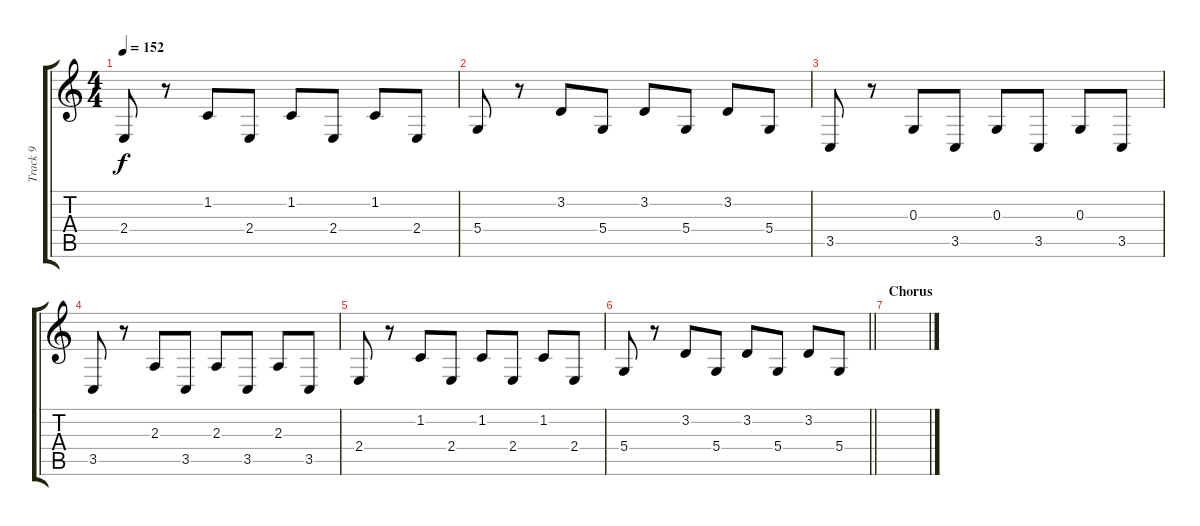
\track ("Track 9" "Track 9") {instrument violin}
\staff {score tabs}
\tuning (E4 B3 G3 D3 A2 E2) {hide}
\ts (4 4)
\tempo 152
\clef g2
\ks c
2.4.8{dy f} r.8 1.2.8 2.4.8 1.2.8 2.4.8 1.2.8 2.4.8 |
5.4.8 r.8 3.2.8 5.4.8 3.2.8 5.4.8 3.2.8 5.4.8 |
3.5.8 r.8 0.3.8 3.5.8 0.3.8 3.5.8 0.3.8 3.5.8 |
3.5.8 r.8 2.3.8 3.5.8 2.3.8 3.5.8 2.3.8 3.5.8 |
2.4.8 r.8 1.2.8 2.4.8 1.2.8 2.4.8 1.2.8 2.4.8 |
\barLineRight lightlight
5.4.8 r.8 3.2.8 5.4.8 3.2.8 5.4.8 3.2.8 5.4.8 |
\section ("" "Chorus")
